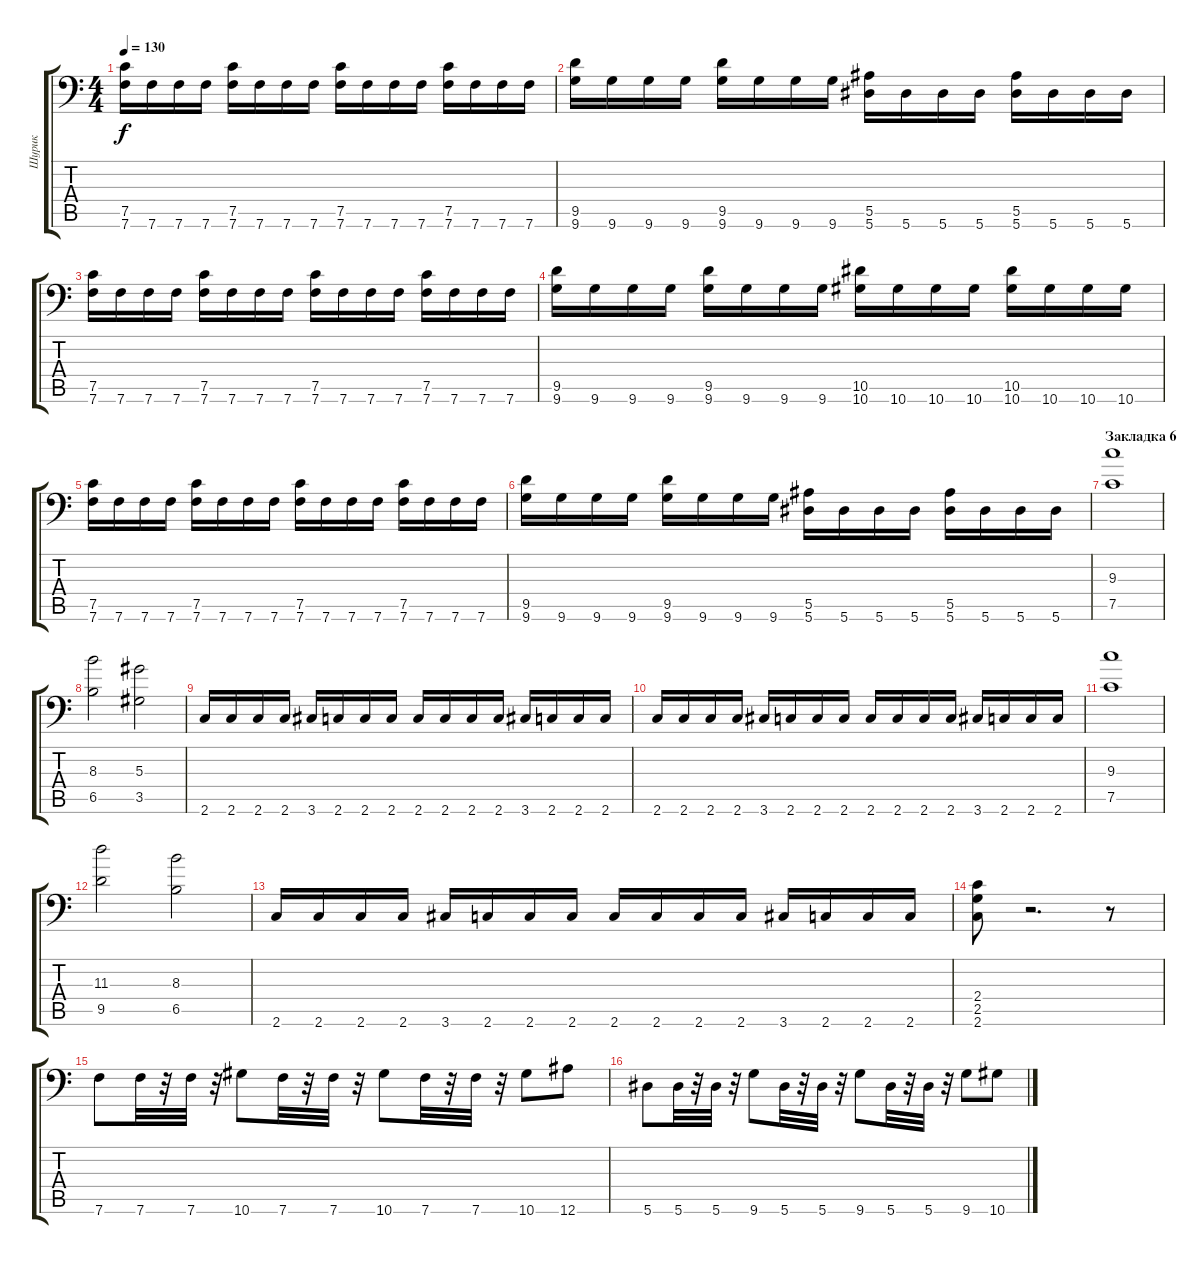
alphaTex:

\track ("Шурик" "Шурик") {instrument distortionguitar}
\staff {score tabs}
\tuning (C4 G3 Eb3 Bb2 F2 Bb1) {hide}
\ts (4 4)
\tempo 130
\clef f4
\ks c
(7.5 7.6).16{dy f} 7.6.16 7.6.16 7.6.16 (7.5 7.6).16 7.6.16 7.6.16 7.6.16 (7.5 7.6).16 7.6.16 7.6.16 7.6.16 (7.5 7.6).16 7.6.16 7.6.16 7.6.16 |
(9.5 9.6).16 9.6.16 9.6.16 9.6.16 (9.5 9.6).16 9.6.16 9.6.16 9.6.16 (5.5 5.6).16 5.6.16 5.6.16 5.6.16 (5.5 5.6).16 5.6.16 5.6.16 5.6.16 |
(7.5 7.6).16 7.6.16 7.6.16 7.6.16 (7.5 7.6).16 7.6.16 7.6.16 7.6.16 (7.5 7.6).16 7.6.16 7.6.16 7.6.16 (7.5 7.6).16 7.6.16 7.6.16 7.6.16 |
(9.5 9.6).16 9.6.16 9.6.16 9.6.16 (9.5 9.6).16 9.6.16 9.6.16 9.6.16 (10.5 10.6).16 10.6.16 10.6.16 10.6.16 (10.5 10.6).16 10.6.16 10.6.16 10.6.16 |
(7.5 7.6).16 7.6.16 7.6.16 7.6.16 (7.5 7.6).16 7.6.16 7.6.16 7.6.16 (7.5 7.6).16 7.6.16 7.6.16 7.6.16 (7.5 7.6).16 7.6.16 7.6.16 7.6.16 |
(9.5 9.6).16 9.6.16 9.6.16 9.6.16 (9.5 9.6).16 9.6.16 9.6.16 9.6.16 (5.5 5.6).16 5.6.16 5.6.16 5.6.16 (5.5 5.6).16 5.6.16 5.6.16 5.6.16 |
\section ("" "Закладка 6")
(9.3 7.5).1 |
(8.3 6.5).2 (5.3 3.5).2 |
2.6.16 2.6.16 2.6.16 2.6.16 3.6.16 2.6.16 2.6.16 2.6.16 2.6.16 2.6.16 2.6.16 2.6.16 3.6.16 2.6.16 2.6.16 2.6.16 |
2.6.16 2.6.16 2.6.16 2.6.16 3.6.16 2.6.16 2.6.16 2.6.16 2.6.16 2.6.16 2.6.16 2.6.16 3.6.16 2.6.16 2.6.16 2.6.16 |
(9.3 7.5).1 |
(11.3 9.5).2 (8.3 6.5).2 |
2.6.16 2.6.16 2.6.16 2.6.16 3.6.16 2.6.16 2.6.16 2.6.16 2.6.16 2.6.16 2.6.16 2.6.16 3.6.16 2.6.16 2.6.16 2.6.16 |
(2.4 2.5 2.6).8 r.2{d} r.8 |
7.6.8 7.6.32 r.32 7.6.32 r.32 10.6.8 7.6.32 r.32 7.6.32 r.32 10.6.8 7.6.32 r.32 7.6.32 r.32 10.6.8 12.6.8 |
5.6.8 5.6.32 r.32 5.6.32 r.32 9.6.8 5.6.32 r.32 5.6.32 r.32 9.6.8 5.6.32 r.32 5.6.32 r.32 9.6.8 10.6.8
